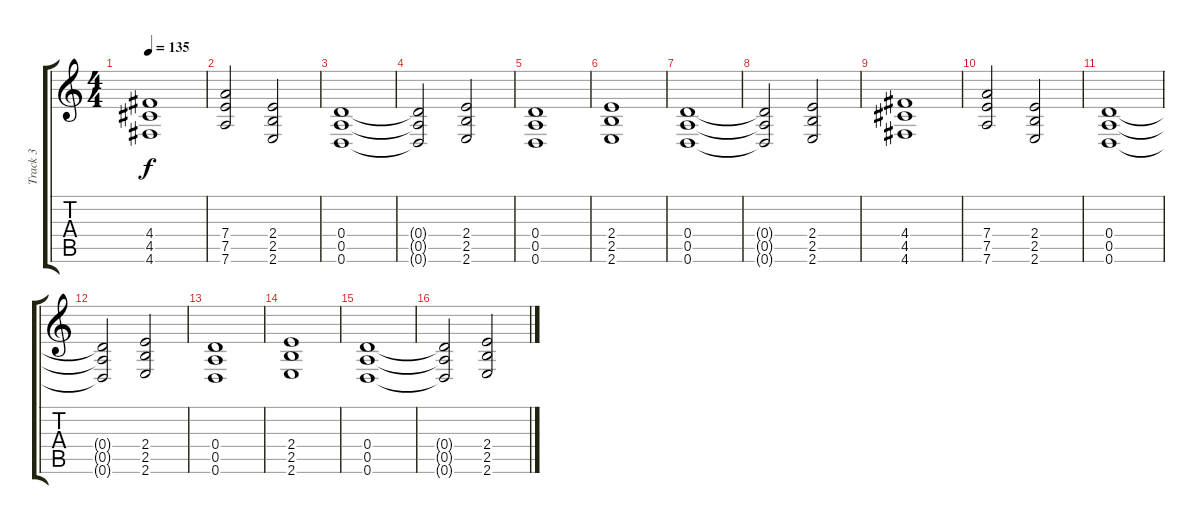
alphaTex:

\track ("Track 3" "Track 3") {instrument distortionguitar}
\staff {score tabs}
\tuning (E4 B3 G3 D3 A2 D2) {hide}
\ts (4 4)
\tempo 135
\clef g2
\ks c
(4.4 4.5 4.6).1{dy f} |
(7.4 7.5 7.6).2 (2.4 2.5 2.6).2 |
(0.4 0.5 0.6).1 |
(0.4{t} 0.5{t} 0.6{t}).2 (2.4 2.5 2.6).2 |
(0.4 0.5 0.6).1 |
(2.4 2.5 2.6).1 |
(0.4 0.5 0.6).1 |
(0.4{t} 0.5{t} 0.6{t}).2 (2.4 2.5 2.6).2 |
(4.4 4.5 4.6).1 |
(7.4 7.5 7.6).2 (2.4 2.5 2.6).2 |
(0.4 0.5 0.6).1 |
(0.4{t} 0.5{t} 0.6{t}).2 (2.4 2.5 2.6).2 |
(0.4 0.5 0.6).1 |
(2.4 2.5 2.6).1 |
(0.4 0.5 0.6).1 |
(0.4{t} 0.5{t} 0.6{t}).2 (2.4 2.5 2.6).2
